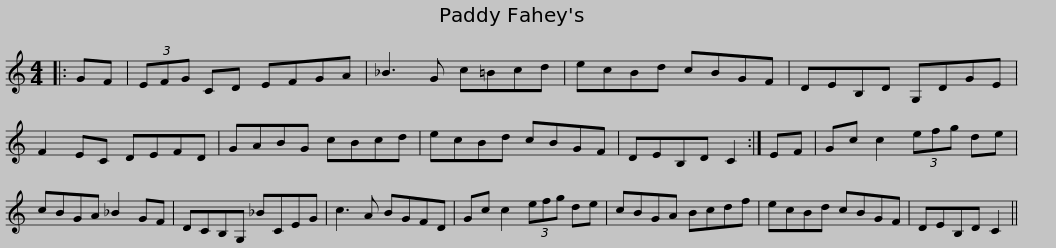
X:1
L:1/8
M:4/4
I:linebreak $
K:C
V:1 treble
V:1
|: GF | (3EFG CD EFGA | _B3 G c=Bcd | ecBd cBGF | DEB,D G,DGE | %5
 F2 EC DEFD |$ GABG cBcd | ecBd cBGF | DEB,D C2 :| EF | %10
 Gc c2 (3efg de | cBGA _B2 GF |$ DCB,G, _BCEG | c3 A BGFD | Gc c2 (3efg de | %15
 cBGA Bcdf | ecBd cBGF | DEB,D C2 || %18
